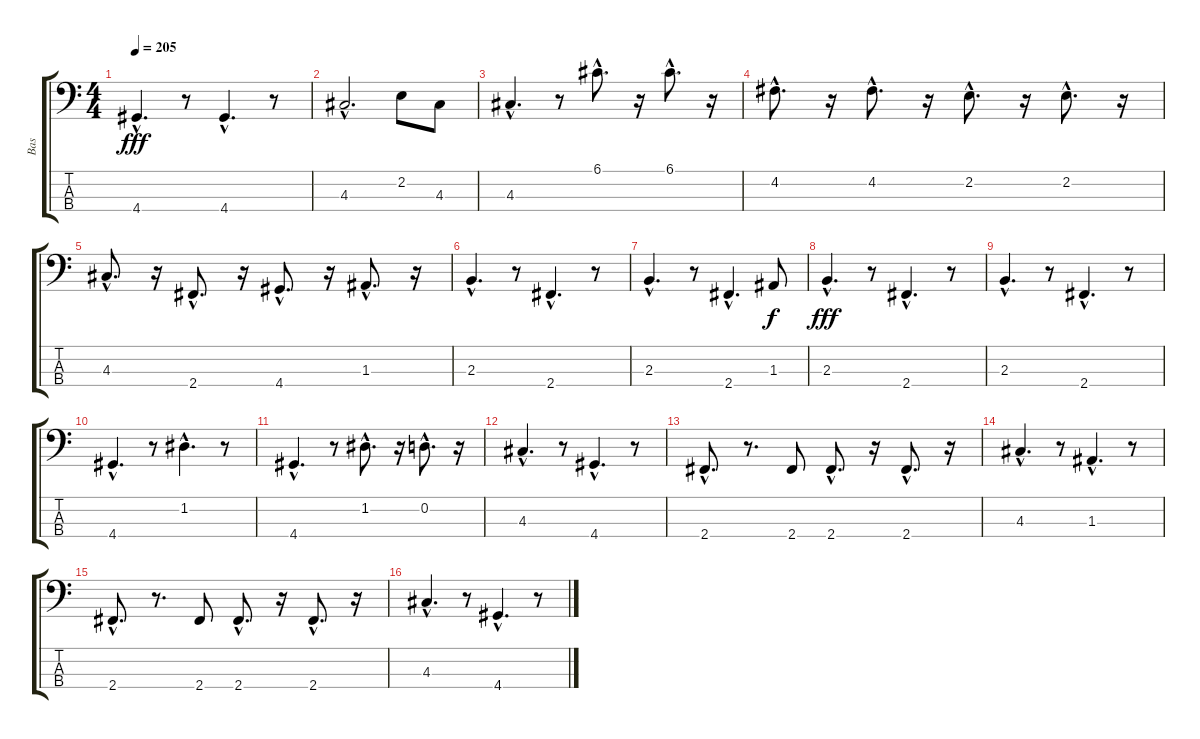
\track ("Bas" "Bas") {instrument electricbassfinger}
\staff {score tabs}
\tuning (G2 D2 A1 E1) {hide}
\ts (4 4)
\tempo 205
\clef f4
\ks c
4.4{hac}.4{d dy fff} r.8 4.4{hac}.4{d} r.8 |
4.3{hac}.2{d} 2.2.8 4.3.8 |
4.3{hac}.4{d} r.8 6.1{hac}.8{d} r.16 6.1{hac}.8{d} r.16 |
4.2{hac}.8{d} r.16 4.2{hac}.8{d} r.16 2.2{hac}.8{d} r.16 2.2{hac}.8{d} r.16 |
4.3{hac}.8{d} r.16 2.4{hac}.8{d} r.16 4.4{hac}.8{d} r.16 1.3{hac}.8{d} r.16 |
2.3{hac}.4{d} r.8 2.4{hac}.4{d} r.8 |
2.3{hac}.4{d} r.8 2.4{hac}.4{d} 1.3.8{dy f} |
2.3{hac}.4{d dy fff} r.8 2.4{hac}.4{d} r.8 |
2.3{hac}.4{d} r.8 2.4{hac}.4{d} r.8 |
4.4{hac}.4{d} r.8 1.2{hac}.4{d} r.8 |
4.4{hac}.4{d} r.8 1.2{hac}.8{d} r.16 0.2{hac}.8{d} r.16 |
4.3{hac}.4{d} r.8 4.4{hac}.4{d} r.8 |
2.4{hac}.8{d} r.8{d} 2.4.8 2.4{hac}.8{d} r.16 2.4{hac}.8{d} r.16 |
4.3{hac}.4{d} r.8 1.3{hac}.4{d} r.8 |
2.4{hac}.8{d} r.8{d} 2.4.8 2.4{hac}.8{d} r.16 2.4{hac}.8{d} r.16 |
4.3{hac}.4{d} r.8 4.4{hac}.4{d} r.8
